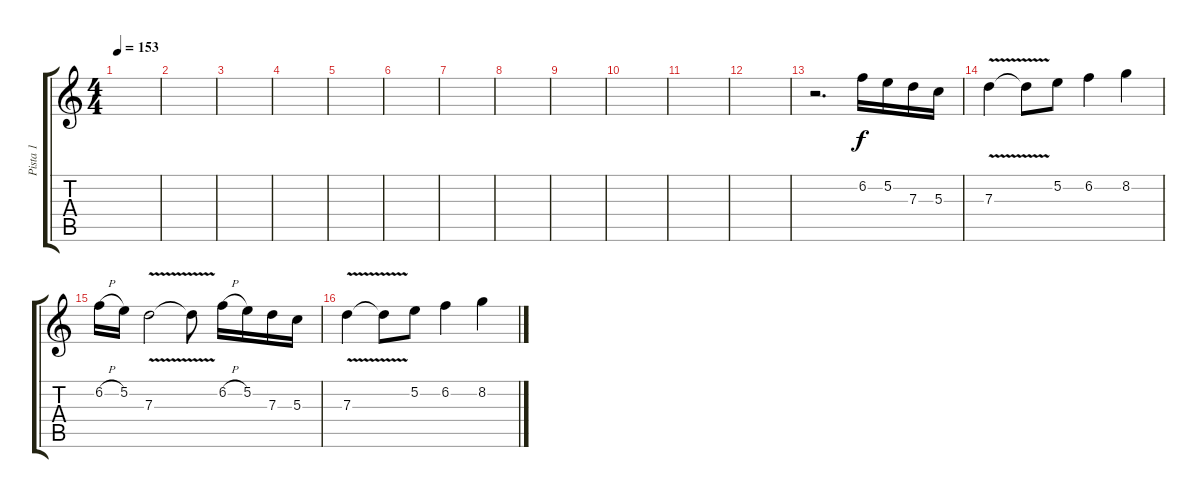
\track ("Pista 1" "Pista 1") {instrument overdrivenguitar}
\staff {score tabs}
\tuning (E4 B3 G3 D3 A2 E2) {hide}
\ts (4 4)
\tempo 153
\clef g2
\ks c
|
|
|
|
|
|
|
|
|
|
|
|
r.2{d} 6.2.16 5.2.16 7.3.16 5.3.16 |
7.3{v}.4 7.3{t}.8 5.2.8 6.2.4 8.2.4 |
6.2{h}.16 5.2.16 7.3{v}.2 7.3{t}.8 6.2{h}.16 5.2.16 7.3.16 5.3.16 |
7.3{v}.4 7.3{t}.8 5.2.8 6.2.4 8.2.4
